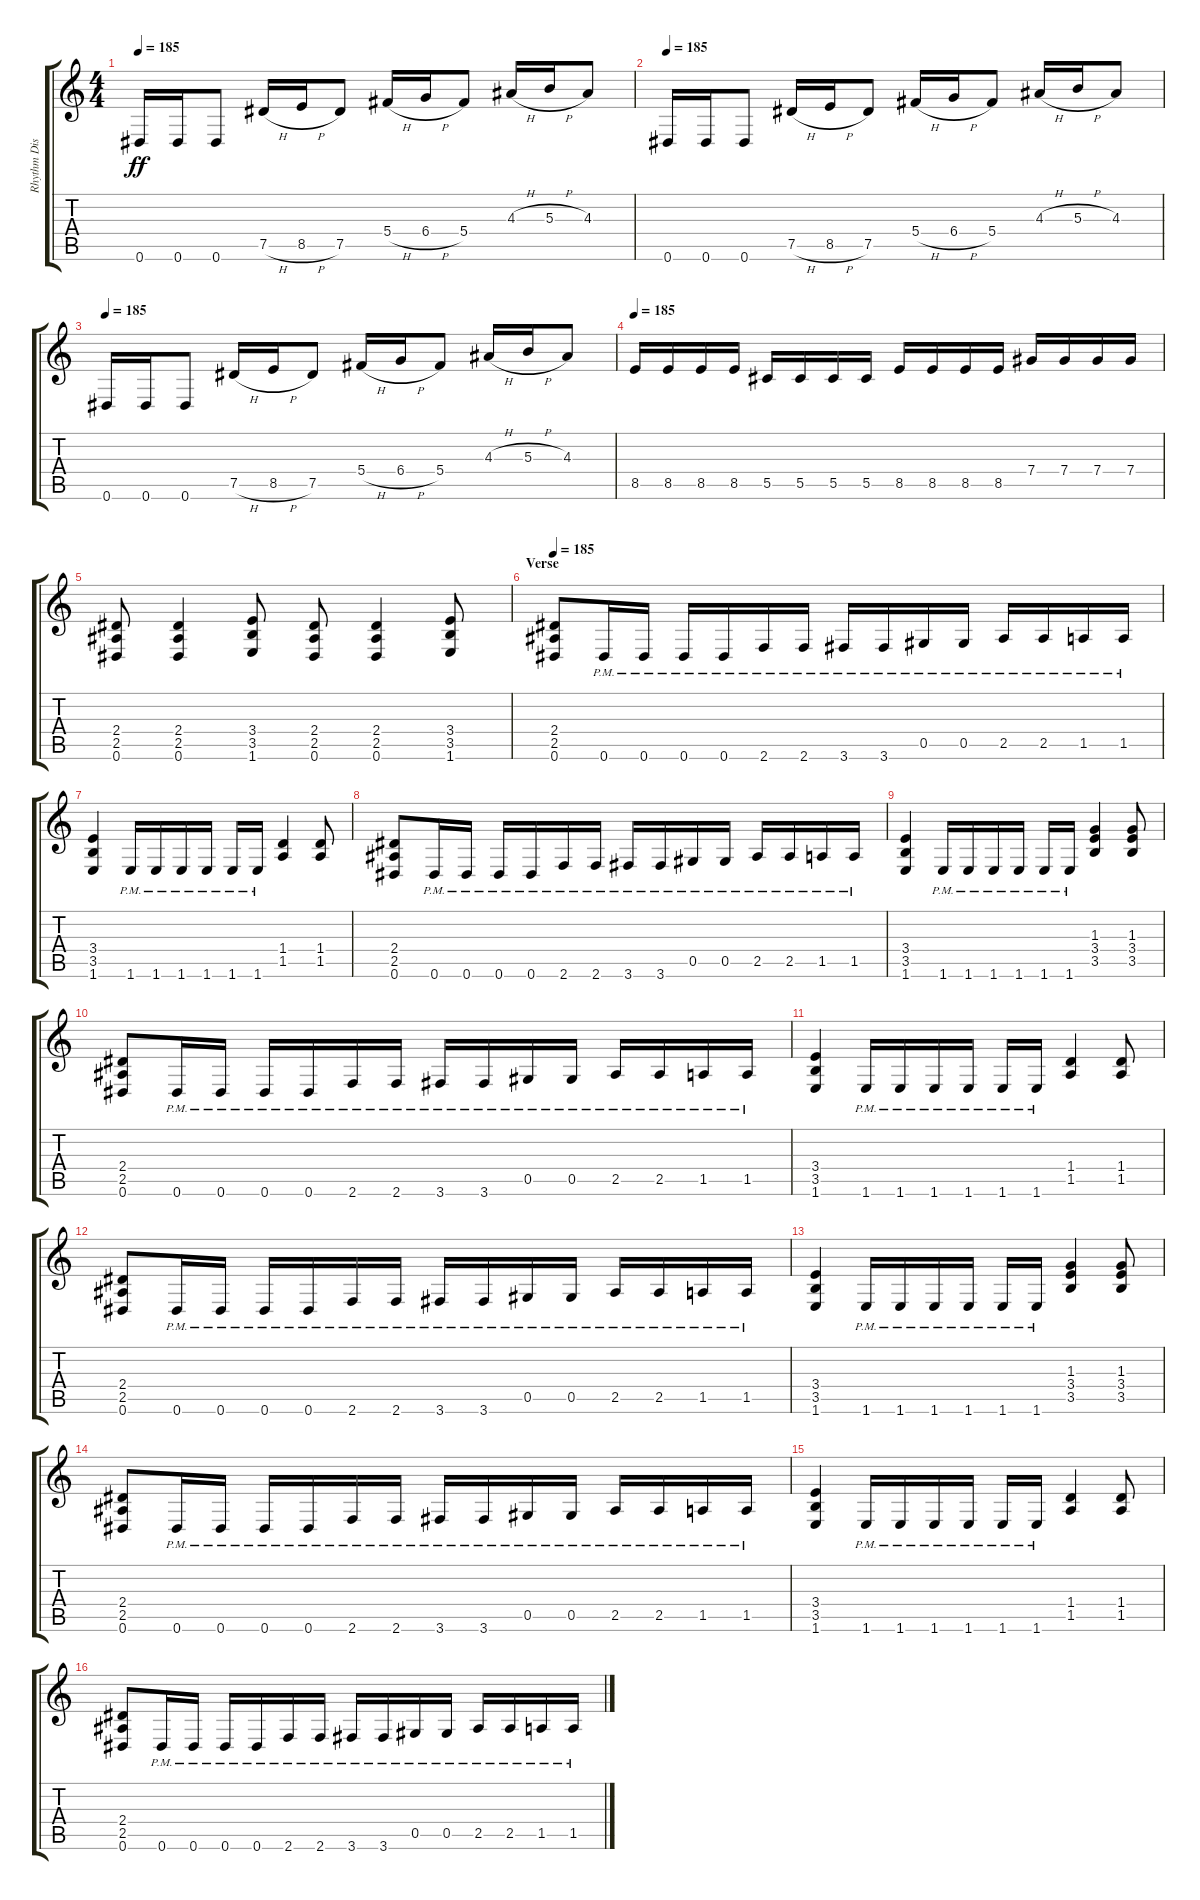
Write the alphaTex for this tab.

\track ("Rhythm Distortion" "Rhythm Dis") {instrument distortionguitar}
\staff {score tabs}
\tuning (Eb4 Bb3 Gb3 Db3 Ab2 Eb2) {hide}
\ts (4 4)
\tempo 185
\clef g2
\ks c
0.6.16{dy ff} 0.6.16 0.6.8 7.5{h}.16 8.5{h}.16 7.5.8 5.4{h}.16 6.4{h}.16 5.4.8 4.3{h}.16 5.3{h}.16 4.3.8 |
\tempo 185
0.6.16 0.6.16 0.6.8 7.5{h}.16 8.5{h}.16 7.5.8 5.4{h}.16 6.4{h}.16 5.4.8 4.3{h}.16 5.3{h}.16 4.3.8 |
\tempo 185
0.6.16 0.6.16 0.6.8 7.5{h}.16 8.5{h}.16 7.5.8 5.4{h}.16 6.4{h}.16 5.4.8 4.3{h}.16 5.3{h}.16 4.3.8 |
\tempo 185
8.5.16 8.5.16 8.5.16 8.5.16 5.5.16 5.5.16 5.5.16 5.5.16 8.5.16 8.5.16 8.5.16 8.5.16 7.4.16 7.4.16 7.4.16 7.4.16 |
(2.4 2.5 0.6).8 (2.4 2.5 0.6).4 (3.4 3.5 1.6).8 (2.4 2.5 0.6).8 (2.4 2.5 0.6).4 (3.4 3.5 1.6).8 |
\section ("" "Verse")
\tempo 185
(2.4 2.5 0.6).8{balance 0} 0.6{pm}.16 0.6{pm}.16 0.6{pm}.16 0.6{pm}.16 2.6{pm}.16 2.6{pm}.16 3.6{pm}.16 3.6{pm}.16 0.5{pm}.16 0.5{pm}.16 2.5{pm}.16 2.5{pm}.16 1.5{pm}.16 1.5{pm}.16 |
(3.4 3.5 1.6).4 1.6{pm}.16 1.6{pm}.16 1.6{pm}.16 1.6{pm}.16 1.6{pm}.16 1.6{pm}.16 (1.4 1.5).4 (1.4 1.5).8 |
(2.4 2.5 0.6).8 0.6{pm}.16 0.6{pm}.16 0.6{pm}.16 0.6{pm}.16 2.6{pm}.16 2.6{pm}.16 3.6{pm}.16 3.6{pm}.16 0.5{pm}.16 0.5{pm}.16 2.5{pm}.16 2.5{pm}.16 1.5{pm}.16 1.5{pm}.16 |
(3.4 3.5 1.6).4 1.6{pm}.16 1.6{pm}.16 1.6{pm}.16 1.6{pm}.16 1.6{pm}.16 1.6{pm}.16 (1.3 3.4 3.5).4 (1.3 3.4 3.5).8 |
(2.4 2.5 0.6).8 0.6{pm}.16 0.6{pm}.16 0.6{pm}.16 0.6{pm}.16 2.6{pm}.16 2.6{pm}.16 3.6{pm}.16 3.6{pm}.16 0.5{pm}.16 0.5{pm}.16 2.5{pm}.16 2.5{pm}.16 1.5{pm}.16 1.5{pm}.16 |
(3.4 3.5 1.6).4 1.6{pm}.16 1.6{pm}.16 1.6{pm}.16 1.6{pm}.16 1.6{pm}.16 1.6{pm}.16 (1.4 1.5).4 (1.4 1.5).8 |
(2.4 2.5 0.6).8 0.6{pm}.16 0.6{pm}.16 0.6{pm}.16 0.6{pm}.16 2.6{pm}.16 2.6{pm}.16 3.6{pm}.16 3.6{pm}.16 0.5{pm}.16 0.5{pm}.16 2.5{pm}.16 2.5{pm}.16 1.5{pm}.16 1.5{pm}.16 |
(3.4 3.5 1.6).4 1.6{pm}.16 1.6{pm}.16 1.6{pm}.16 1.6{pm}.16 1.6{pm}.16 1.6{pm}.16 (1.3 3.4 3.5).4 (1.3 3.4 3.5).8 |
(2.4 2.5 0.6).8{balance 0} 0.6{pm}.16 0.6{pm}.16 0.6{pm}.16 0.6{pm}.16 2.6{pm}.16 2.6{pm}.16 3.6{pm}.16 3.6{pm}.16 0.5{pm}.16 0.5{pm}.16 2.5{pm}.16 2.5{pm}.16 1.5{pm}.16 1.5{pm}.16 |
(3.4 3.5 1.6).4 1.6{pm}.16 1.6{pm}.16 1.6{pm}.16 1.6{pm}.16 1.6{pm}.16 1.6{pm}.16 (1.4 1.5).4 (1.4 1.5).8 |
(2.4 2.5 0.6).8 0.6{pm}.16 0.6{pm}.16 0.6{pm}.16 0.6{pm}.16 2.6{pm}.16 2.6{pm}.16 3.6{pm}.16 3.6{pm}.16 0.5{pm}.16 0.5{pm}.16 2.5{pm}.16 2.5{pm}.16 1.5{pm}.16 1.5{pm}.16
